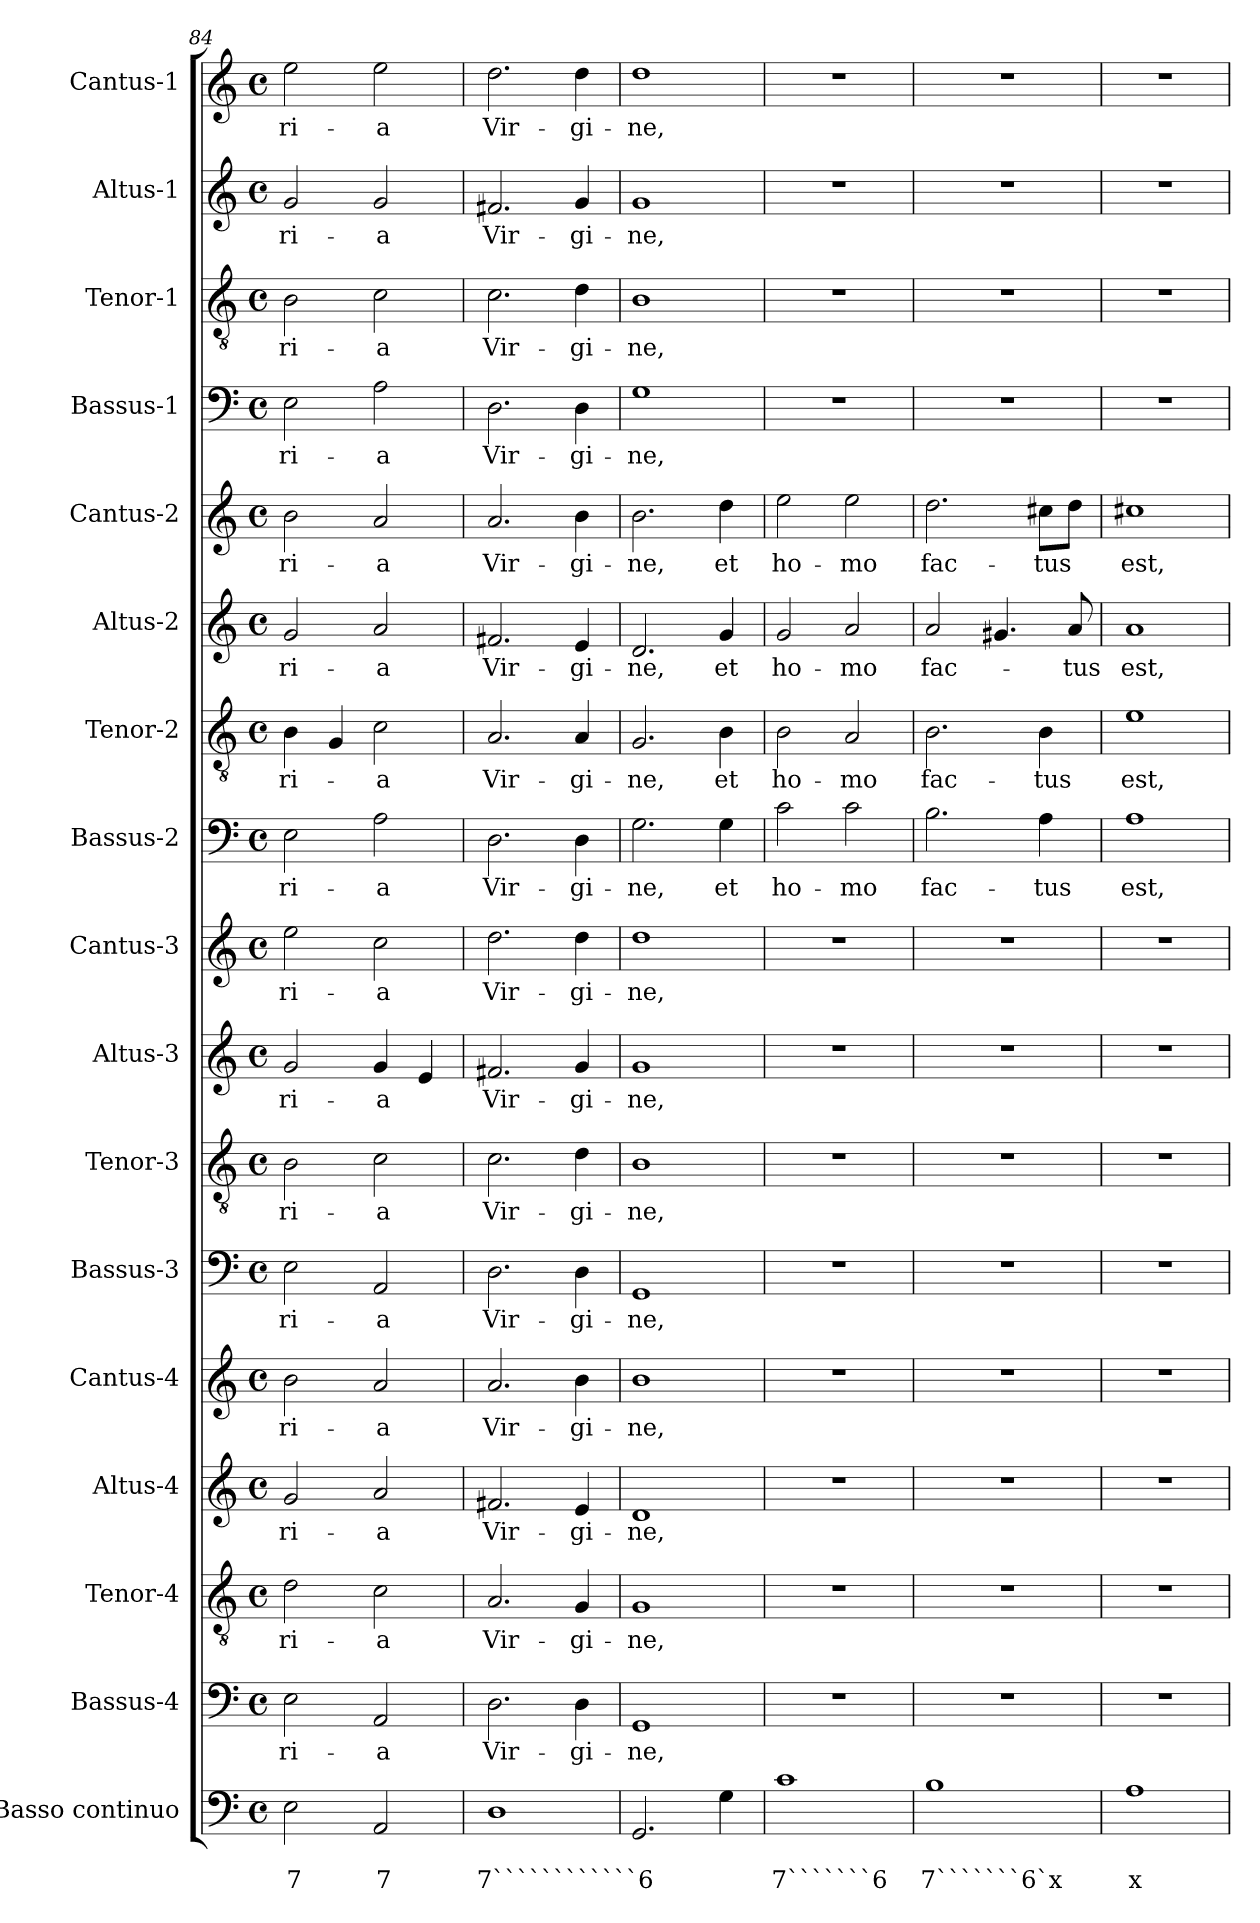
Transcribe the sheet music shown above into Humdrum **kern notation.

**kern	**text	**text	**kern	**text	**kern	**text	**kern	**text	**kern	**text	**kern	**text	**kern	**text	**kern	**text	**kern	**text	**kern	**text	**kern	**text	**kern	**text	**kern	**text	**kern	**text	**kern	**text	**kern	**text	**kern	**text
*part17	*part17	*part17	*part16	*part16	*part15	*part15	*part14	*part14	*part13	*part13	*part12	*part12	*part11	*part11	*part10	*part10	*part9	*part9	*part8	*part8	*part7	*part7	*part6	*part6	*part5	*part5	*part4	*part4	*part3	*part3	*part2	*part2	*part1	*part1
*staff17	*staff17	*staff17	*staff16	*staff16	*staff15	*staff15	*staff14	*staff14	*staff13	*staff13	*staff12	*staff12	*staff11	*staff11	*staff10	*staff10	*staff9	*staff9	*staff8	*staff8	*staff7	*staff7	*staff6	*staff6	*staff5	*staff5	*staff4	*staff4	*staff3	*staff3	*staff2	*staff2	*staff1	*staff1
*I"Basso continuo	*	*	*I"Bassus-4	*	*I"Tenor-4	*	*I"Altus-4	*	*I"Cantus-4	*	*I"Bassus-3	*	*I"Tenor-3	*	*I"Altus-3	*	*I"Cantus-3	*	*I"Bassus-2	*	*I"Tenor-2	*	*I"Altus-2	*	*I"Cantus-2	*	*I"Bassus-1	*	*I"Tenor-1	*	*I"Altus-1	*	*I"Cantus-1	*
*I'BC2	*	*	*I'B4	*	*I'T4	*	*I'A4	*	*I'C4	*	*I'B3	*	*I'T3	*	*I'A3	*	*I'C3	*	*I'B2	*	*I'T2	*	*I'A-2	*	*I'C2	*	*I'B1	*	*I'T1	*	*I'A1	*	*I'C1	*
*clefF4	*	*	*clefF4	*	*clefGv2	*	*clefG2	*	*clefG2	*	*clefF4	*	*clefGv2	*	*clefG2	*	*clefG2	*	*clefF4	*	*clefGv2	*	*clefG2	*	*clefG2	*	*clefF4	*	*clefGv2	*	*clefG2	*	*clefG2	*
*k[]	*	*	*k[]	*	*k[]	*	*k[]	*	*k[]	*	*k[]	*	*k[]	*	*k[]	*	*k[]	*	*k[]	*	*k[]	*	*k[]	*	*k[]	*	*k[]	*	*k[]	*	*k[]	*	*k[]	*
*C:	*	*	*C:	*	*C:	*	*C:	*	*C:	*	*C:	*	*C:	*	*C:	*	*C:	*	*C:	*	*C:	*	*C:	*	*C:	*	*C:	*	*C:	*	*C:	*	*C:	*
*M4/4	*	*	*M4/4	*	*M4/4	*	*M4/4	*	*M4/4	*	*M4/4	*	*M4/4	*	*M4/4	*	*M4/4	*	*M4/4	*	*M4/4	*	*M4/4	*	*M4/4	*	*M4/4	*	*M4/4	*	*M4/4	*	*M4/4	*
*met(c)	*	*	*met(c)	*	*met(c)	*	*met(c)	*	*met(c)	*	*met(c)	*	*met(c)	*	*met(c)	*	*met(c)	*	*met(c)	*	*met(c)	*	*met(c)	*	*met(c)	*	*met(c)	*	*met(c)	*	*met(c)	*	*met(c)	*
=84	=84	=84	=84	=84	=84	=84	=84	=84	=84	=84	=84	=84	=84	=84	=84	=84	=84	=84	=84	=84	=84	=84	=84	=84	=84	=84	=84	=84	=84	=84	=84	=84	=84	=84
!	!	!LO:LY:b	!	!LO:LY:b	!	!LO:LY:b	!	!LO:LY:b	!	!LO:LY:b	!	!LO:LY:b	!	!LO:LY:b	!	!LO:LY:b	!	!LO:LY:b	!	!LO:LY:b	!	!LO:LY:b	!	!LO:LY:b	!	!LO:LY:b	!	!LO:LY:b	!	!LO:LY:b	!	!LO:LY:b	!	!LO:LY:b
2E\	.	7	2E\	-ri-	2d\	-ri-	2g/	-ri-	2b\	-ri-	2E\	-ri-	2B\	-ri-	2g/	-ri-	2ee\	-ri-	2E\	-ri-	4B\	-ri-	2g/	-ri-	2b\	-ri-	2E\	-ri-	2B\	-ri-	2g/	-ri-	2ee\	-ri-
.	.	.	.	.	.	.	.	.	.	.	.	.	.	.	.	.	.	.	.	.	4G/	.	.	.	.	.	.	.	.	.	.	.	.	.
!	!	!LO:LY:b	!	!LO:LY:b	!	!LO:LY:b	!	!LO:LY:b	!	!LO:LY:b	!	!LO:LY:b	!	!LO:LY:b	!	!LO:LY:b	!	!LO:LY:b	!	!LO:LY:b	!	!LO:LY:b	!	!LO:LY:b	!	!LO:LY:b	!	!LO:LY:b	!	!LO:LY:b	!	!LO:LY:b	!	!LO:LY:b
2AA/	.	7	2AA/	-a	2c\	-a	2a/	-a	2a/	-a	2AA/	-a	2c\	-a	4g/	-a	2cc\	-a	2A\	-a	2c\	-a	2a/	-a	2a/	-a	2A\	-a	2c\	-a	2g/	-a	2ee\	-a
.	.	.	.	.	.	.	.	.	.	.	.	.	.	.	4e/	.	.	.	.	.	.	.	.	.	.	.	.	.	.	.	.	.	.	.
=85	=85	=85	=85	=85	=85	=85	=85	=85	=85	=85	=85	=85	=85	=85	=85	=85	=85	=85	=85	=85	=85	=85	=85	=85	=85	=85	=85	=85	=85	=85	=85	=85	=85	=85
!	!	!LO:LY:b	!	!LO:LY:b	!	!LO:LY:b	!	!LO:LY:b	!	!LO:LY:b	!	!LO:LY:b	!	!LO:LY:b	!	!LO:LY:b	!	!LO:LY:b	!	!LO:LY:b	!	!LO:LY:b	!	!LO:LY:b	!	!LO:LY:b	!	!LO:LY:b	!	!LO:LY:b	!	!LO:LY:b	!	!LO:LY:b
1D	.	7````````````6	2.D\	Vir-	2.A/	Vir-	2.f#X/	Vir-	2.a/	Vir-	2.D\	Vir-	2.c\	Vir-	2.f#X/	Vir-	2.dd\	Vir-	2.D\	Vir-	2.A/	Vir-	2.f#X/	Vir-	2.a/	Vir-	2.D\	Vir-	2.c\	Vir-	2.f#X/	Vir-	2.dd\	Vir-
!	!	!	!	!LO:LY:b	!	!LO:LY:b	!	!LO:LY:b	!	!LO:LY:b	!	!LO:LY:b	!	!LO:LY:b	!	!LO:LY:b	!	!LO:LY:b	!	!LO:LY:b	!	!LO:LY:b	!	!LO:LY:b	!	!LO:LY:b	!	!LO:LY:b	!	!LO:LY:b	!	!LO:LY:b	!	!LO:LY:b
.	.	.	4D\	-gi-	4G/	-gi-	4e/	-gi-	4b\	-gi-	4D\	-gi-	4d\	-gi-	4g/	-gi-	4dd\	-gi-	4D\	-gi-	4A/	-gi-	4e/	-gi-	4b\	-gi-	4D\	-gi-	4d\	-gi-	4g/	-gi-	4dd\	-gi-
=86	=86	=86	=86	=86	=86	=86	=86	=86	=86	=86	=86	=86	=86	=86	=86	=86	=86	=86	=86	=86	=86	=86	=86	=86	=86	=86	=86	=86	=86	=86	=86	=86	=86	=86
!	!	!	!	!LO:LY:b	!	!LO:LY:b	!	!LO:LY:b	!	!LO:LY:b	!	!LO:LY:b	!	!LO:LY:b	!	!LO:LY:b	!	!LO:LY:b	!	!LO:LY:b	!	!LO:LY:b	!	!LO:LY:b	!	!LO:LY:b	!	!LO:LY:b	!	!LO:LY:b	!	!LO:LY:b	!	!LO:LY:b
2.GG/	.	.	1GG	-ne,	1G	-ne,	1d	-ne,	1b	-ne,	1GG	-ne,	1B	-ne,	1g	-ne,	1dd	-ne,	2.G\	-ne,	2.G/	-ne,	2.d/	-ne,	2.b\	-ne,	1G	-ne,	1B	-ne,	1g	-ne,	1dd	-ne,
!	!	!	!	!	!	!	!	!	!	!	!	!	!	!	!	!	!	!	!	!LO:LY:b	!	!LO:LY:b	!	!LO:LY:b	!	!LO:LY:b	!	!	!	!	!	!	!	!
4G\	.	.	.	.	.	.	.	.	.	.	.	.	.	.	.	.	.	.	4G\	et	4B\	et	4g/	et	4dd\	et	.	.	.	.	.	.	.	.
!!LO:PB:g=z
=87	=87	=87	=87	=87	=87	=87	=87	=87	=87	=87	=87	=87	=87	=87	=87	=87	=87	=87	=87	=87	=87	=87	=87	=87	=87	=87	=87	=87	=87	=87	=87	=87	=87	=87
!	!	!LO:LY:b	!	!	!	!	!	!	!	!	!	!	!	!	!	!	!	!	!	!LO:LY:b	!	!LO:LY:b	!	!LO:LY:b	!	!LO:LY:b	!	!	!	!	!	!	!	!
1c	.	7```````6	1r	.	1r	.	1r	.	1r	.	1r	.	1r	.	1r	.	1r	.	2c\	ho-	2B\	ho-	2g/	ho-	2ee\	ho-	1r	.	1r	.	1r	.	1r	.
!	!	!	!	!	!	!	!	!	!	!	!	!	!	!	!	!	!	!	!	!LO:LY:b	!	!LO:LY:b	!	!LO:LY:b	!	!LO:LY:b	!	!	!	!	!	!	!	!
.	.	.	.	.	.	.	.	.	.	.	.	.	.	.	.	.	.	.	2c\	-mo	2A/	-mo	2a/	-mo	2ee\	-mo	.	.	.	.	.	.	.	.
=88	=88	=88	=88	=88	=88	=88	=88	=88	=88	=88	=88	=88	=88	=88	=88	=88	=88	=88	=88	=88	=88	=88	=88	=88	=88	=88	=88	=88	=88	=88	=88	=88	=88	=88
!	!	!LO:LY:b	!	!	!	!	!	!	!	!	!	!	!	!	!	!	!	!	!	!LO:LY:b	!	!LO:LY:b	!	!LO:LY:b	!	!LO:LY:b	!	!	!	!	!	!	!	!
1B	.	7```````6`x	1r	.	1r	.	1r	.	1r	.	1r	.	1r	.	1r	.	1r	.	2.B\	fac-	2.B\	fac-	2a/	fac-	2.dd\	fac-	1r	.	1r	.	1r	.	1r	.
.	.	.	.	.	.	.	.	.	.	.	.	.	.	.	.	.	.	.	.	.	.	.	4.g#X/	.	.	.	.	.	.	.	.	.	.	.
!	!	!	!	!	!	!	!	!	!	!	!	!	!	!	!	!	!	!	!	!LO:LY:b	!	!LO:LY:b	!	!	!	!LO:LY:b	!	!	!	!	!	!	!	!
.	.	.	.	.	.	.	.	.	.	.	.	.	.	.	.	.	.	.	4A\	-tus	4B\	-tus	.	.	8cc#X\L	-tus	.	.	.	.	.	.	.	.
!	!	!	!	!	!	!	!	!	!	!	!	!	!	!	!	!	!	!	!	!	!	!	!	!LO:LY:b	!	!	!	!	!	!	!	!	!	!
.	.	.	.	.	.	.	.	.	.	.	.	.	.	.	.	.	.	.	.	.	.	.	8a/	-tus	8dd\J	.	.	.	.	.	.	.	.	.
=89	=89	=89	=89	=89	=89	=89	=89	=89	=89	=89	=89	=89	=89	=89	=89	=89	=89	=89	=89	=89	=89	=89	=89	=89	=89	=89	=89	=89	=89	=89	=89	=89	=89	=89
!	!	!LO:LY:b	!	!	!	!	!	!	!	!	!	!	!	!	!	!	!	!	!	!LO:LY:b	!	!LO:LY:b	!	!LO:LY:b	!	!LO:LY:b	!	!	!	!	!	!	!	!
1A	.	x	1r	.	1r	.	1r	.	1r	.	1r	.	1r	.	1r	.	1r	.	1A	est,	1e	est,	1a	est,	1cc#X	est,	1r	.	1r	.	1r	.	1r	.
=	=	=	=	=	=	=	=	=	=	=	=	=	=	=	=	=	=	=	=	=	=	=	=	=	=	=	=	=	=	=	=	=	=	=
*-	*-	*-	*-	*-	*-	*-	*-	*-	*-	*-	*-	*-	*-	*-	*-	*-	*-	*-	*-	*-	*-	*-	*-	*-	*-	*-	*-	*-	*-	*-	*-	*-	*-	*-
